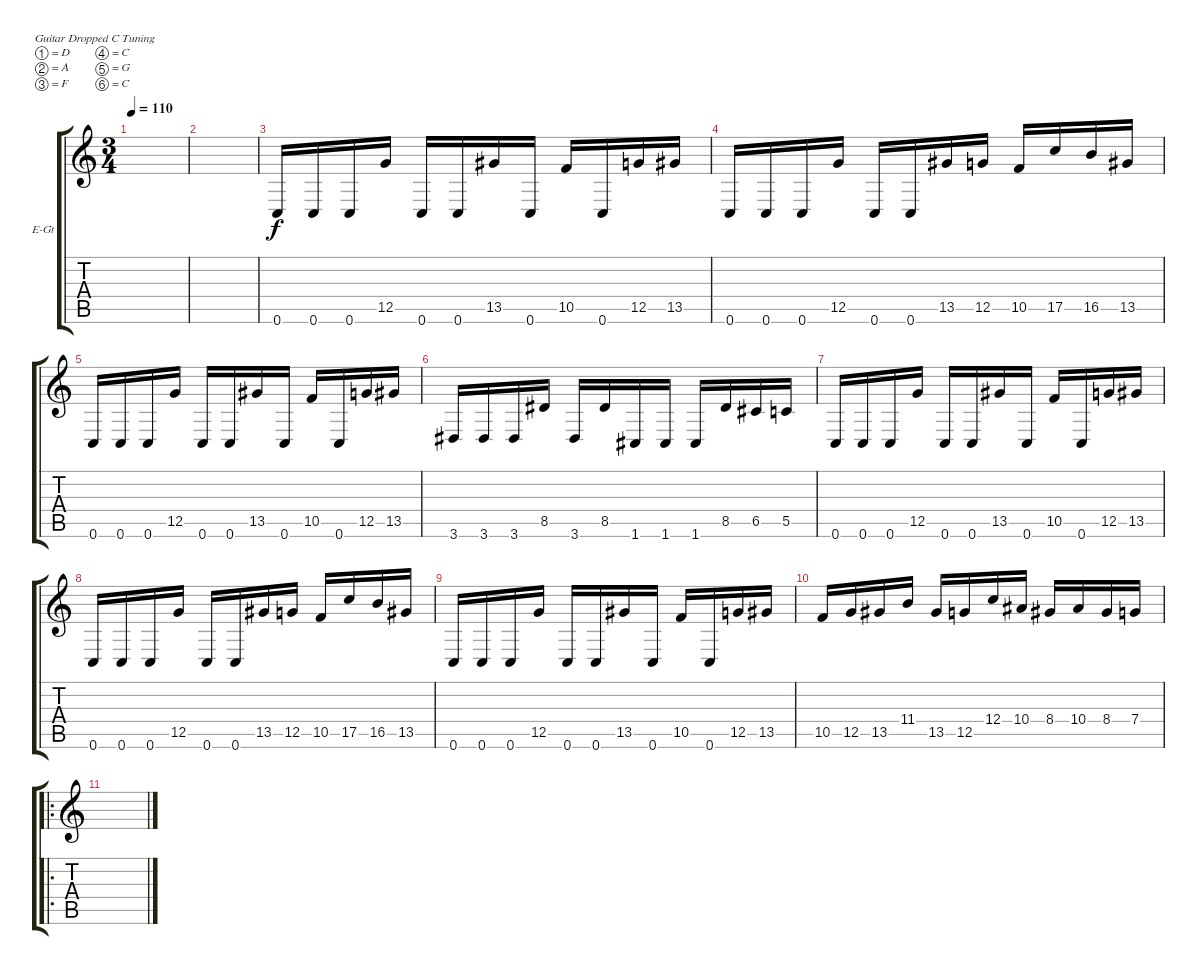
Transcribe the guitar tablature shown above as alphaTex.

\defaultSystemsLayout 4
\bracketExtendMode groupsimilarinstruments
\firstSystemTrackNameOrientation horizontal
\otherSystemsTrackNameOrientation horizontal
\track ("Electric Guitar" "E-Gt") {instrument distortionguitar}
\staff {score tabs}
\tuning (D4 A3 F3 C3 G2 C2)
\ts (3 4)
\tempo 110
\clef g2
\ks c
|
|
0.6.16 0.6.16 0.6.16 12.5.16 0.6.16 0.6.16 13.5.16 0.6.16 10.5.16 0.6.16 12.5.16 13.5.16 |
0.6.16 0.6.16 0.6.16 12.5.16 0.6.16 0.6.16 13.5.16 12.5.16 10.5.16 17.5.16 16.5.16 13.5.16 |
0.6.16 0.6.16 0.6.16 12.5.16 0.6.16 0.6.16 13.5.16 0.6.16 10.5.16 0.6.16 12.5.16 13.5.16 |
3.6.16 3.6.16 3.6.16 8.5.16 3.6.16 8.5.16 1.6.16 1.6.16 1.6.16 8.5.16 6.5.16 5.5.16 |
0.6.16 0.6.16 0.6.16 12.5.16 0.6.16 0.6.16 13.5.16 0.6.16 10.5.16 0.6.16 12.5.16 13.5.16 |
0.6.16 0.6.16 0.6.16 12.5.16 0.6.16 0.6.16 13.5.16 12.5.16 10.5.16 17.5.16 16.5.16 13.5.16 |
0.6.16 0.6.16 0.6.16 12.5.16 0.6.16 0.6.16 13.5.16 0.6.16 10.5.16 0.6.16 12.5.16 13.5.16 |
10.5.16 12.5.16 13.5.16 11.4.16 13.5.16 12.5.16 12.4.16 10.4.16 8.4.16 10.4.16 8.4.16 7.4.16 |
\ro
